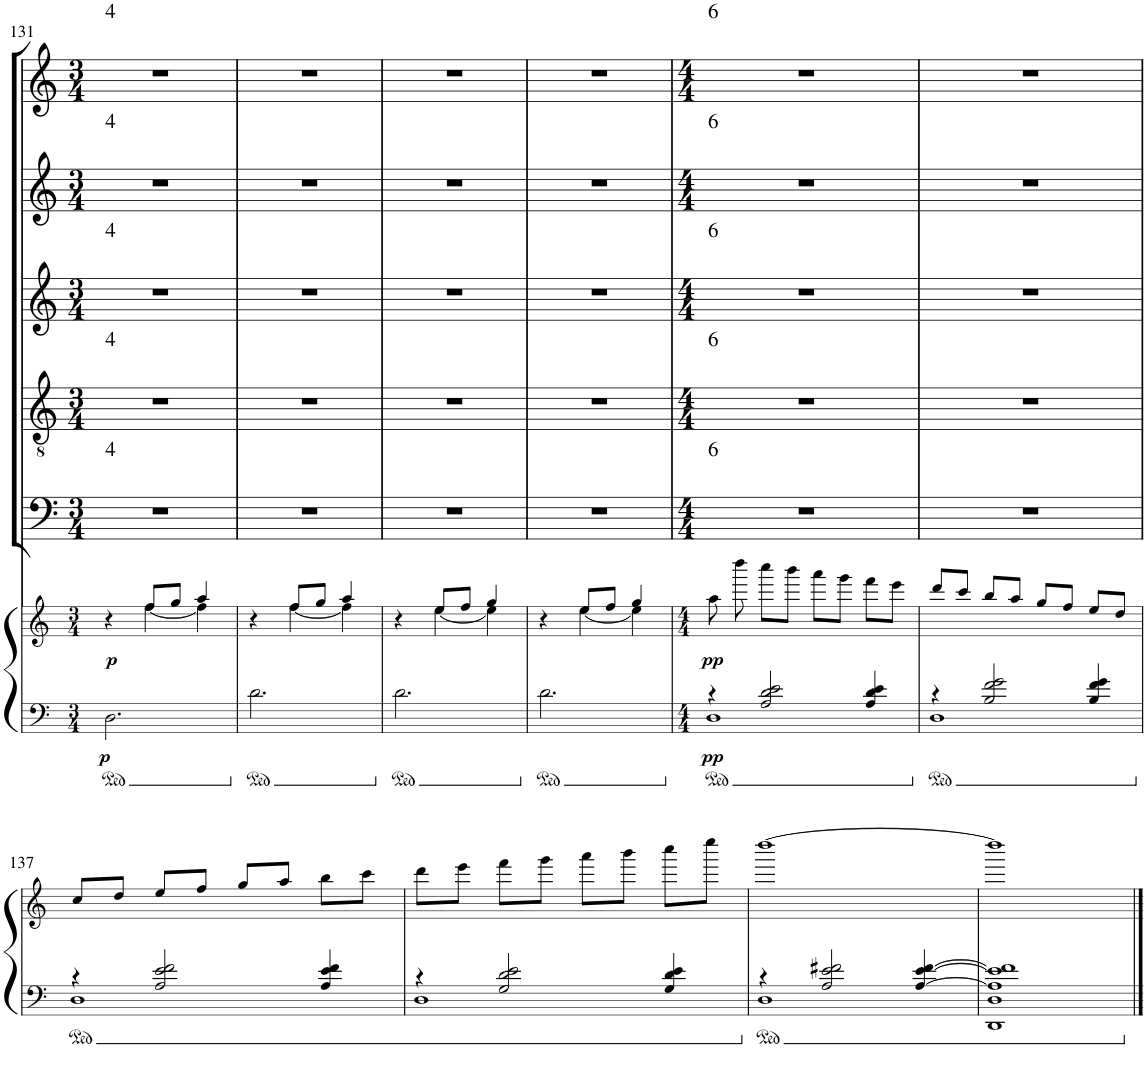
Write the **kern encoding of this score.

**kern	**dynam	**kern	**dynam
*part2	*part2	*part1	*part1
*staff2	*staff2	*staff1	*staff1
*I"LH	*	*I"RH	*
!!LO:PB:g=z
*clefF4	*	*clefG2	*
*k[]	*	*k[]	*
*M3/4	*	*M3/4	*
*ped	*	*	*
=131	=131	=131	=131
*	*	*^	*
!	!LO:DY:b	!	!	!LO:DY:b
2.D\	p	4r	4ryy	p
.	.	8ff/L	[4ff\	.
.	.	8gg/J	.	.
.	.	4aa/	4ff\]	.
=132	=132	=132	=132	=132
*Xped	*	*	*	*
*ped	*	*	*	*
2.d\	.	4r	4ryy	.
.	.	8ff/L	[4ff\	.
.	.	8gg/J	.	.
.	.	4aa/	4ff\]	.
=133	=133	=133	=133	=133
*Xped	*	*	*	*
*ped	*	*	*	*
2.d\	.	4r	4ryy	.
.	.	8ee/L	[4ee\	.
.	.	8ff/J	.	.
.	.	4gg/	4ee\]	.
=134	=134	=134	=134	=134
*Xped	*	*	*	*
*ped	*	*	*	*
2.d\	.	4r	4ryy	.
.	.	8ee/L	[4ee\	.
.	.	8ff/J	.	.
.	.	4gg/	4ee\]	.
*	*	*v	*v	*
=135	=135	=135	=135
*M4/4	*	*M4/4	*
*Xped	*	*	*
*ped	*	*	*
*^	*	*^	*
!	!	!LO:DY:b	!	!	!LO:DY:b
*	*	*	*v	*v	*
4r	1D	pp	8aa\	pp
.	.	.	8dddd\	.
2A/ 2d/ 2e/	.	.	8cccc\L	.
.	.	.	8bbb\J	.
.	.	.	8aaa\L	.
.	.	.	8ggg\J	.
4A/ 4d/ 4e/	.	.	8fff\L	.
.	.	.	8eee\J	.
=136	=136	=136	=136	=136
*Xped	*	*	*	*
*ped	*	*	*	*
4r	1D	.	8ddd/L	.
.	.	.	8ccc/J	.
2B/ 2f/ 2g/	.	.	8bb/L	.
.	.	.	8aa/J	.
.	.	.	8gg/L	.
.	.	.	8ff/J	.
4B/ 4f/ 4g/	.	.	8ee/L	.
.	.	.	8dd/J	.
!!LO:LB:g=z
=137	=137	=137	=137	=137
*Xped	*	*	*	*
*ped	*	*	*	*
4r	1D	.	8cc/L	.
.	.	.	8dd/J	.
2A/ 2e/ 2f/	.	.	8ee/L	.
.	.	.	8ff/J	.
.	.	.	8gg/L	.
.	.	.	8aa/J	.
4A/ 4e/ 4f/	.	.	8bb\L	.
.	.	.	8ccc\J	.
=138	=138	=138	=138	=138
4r	1D	.	8ddd\L	.
.	.	.	8eee\J	.
2G/ 2d/ 2e/	.	.	8fff\L	.
.	.	.	8ggg\J	.
.	.	.	8aaa\L	.
.	.	.	8bbb\J	.
4G/ 4d/ 4e/	.	.	8cccc\L	.
.	.	.	8eeee\J	.
=139	=139	=139	=139	=139
*Xped	*	*	*	*
*ped	*	*	*	*
4r	1D	.	[1dddd	.
2A/ 2e/ 2f#X/	.	.	.	.
[4A/ [4e/ [4f#/	.	.	.	.
*v	*v	*	*	*
=140	=140	=140	=140
1DD 1D 1A] 1e] 1f#]	.	1dddd]	.
*Xped	*	*	*
==	==	==	==
*-	*-	*-	*-
